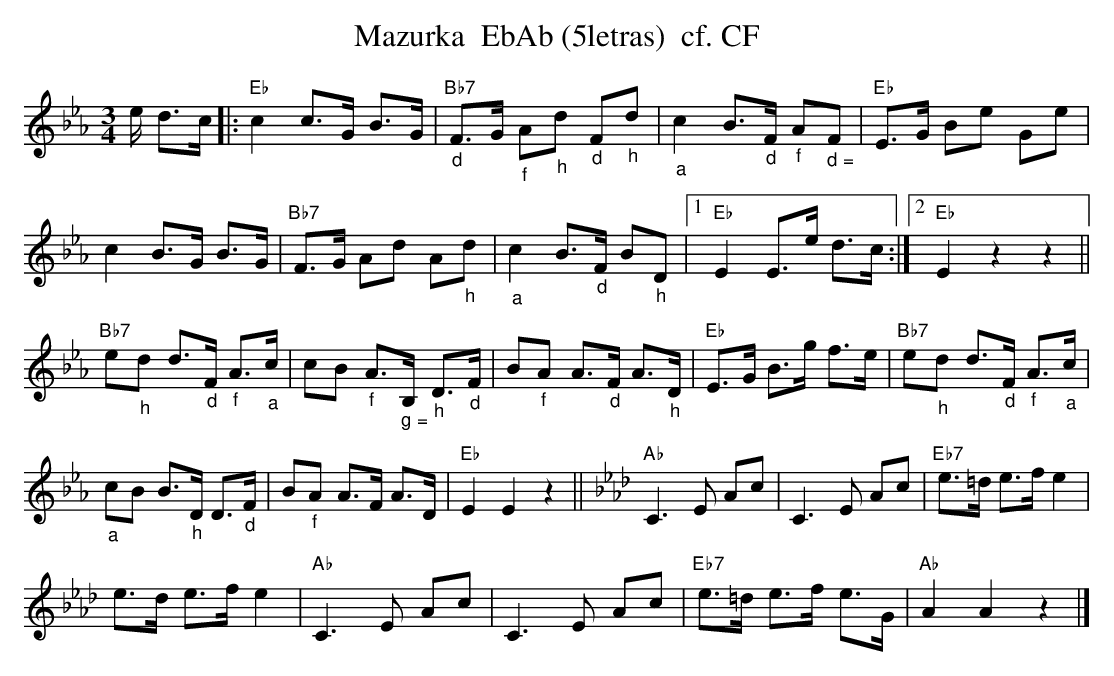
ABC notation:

X:1
T:Mazurka  EbAb (5letras)  cf. CF
M:3/4
L:1/8
K:Ebmaj%%MIDI gchordon
e/2 d>c |: "Eb"c2c>G B>G | "Bb7""_d"F>G "_f"A"_h"d "_d"F"_h"d | "_a"c2B>"_d"F "_f"A"_ d ="F | "Eb"E>G Be Ge |
c2B>G B>G | "Bb7"F>G Ad A"_h"d | "_a"c2B>"_d"F B"_h"D |1 "Eb"E2E>e d>c :|2 "Eb"E2z2z2 ||
"Bb7"e"_h"d d>"_d"F "_f"A>"_a"c | cB "_f"A>"_ g ="B, "_h"D>"_d"F | B"_f"A A>"_d"F A>"_h"D | "Eb"E>G B>g f>e | "Bb7"e"_h"d d>"_d"F "_f"A>"_a"c |
"_a"cB B>"_h"D D>"_d"F | B"_f"A A>F A>D | "Eb"E2E2z2 || [K:Abmaj] "Ab"C3E Ac | C3E Ac | "Eb7"e>=d e>fe2 |
e>d e>fe2 | "Ab"C3E Ac | C3E Ac | "Eb7"e>=d e>f e>G | "Ab"A2A2z2 |]
